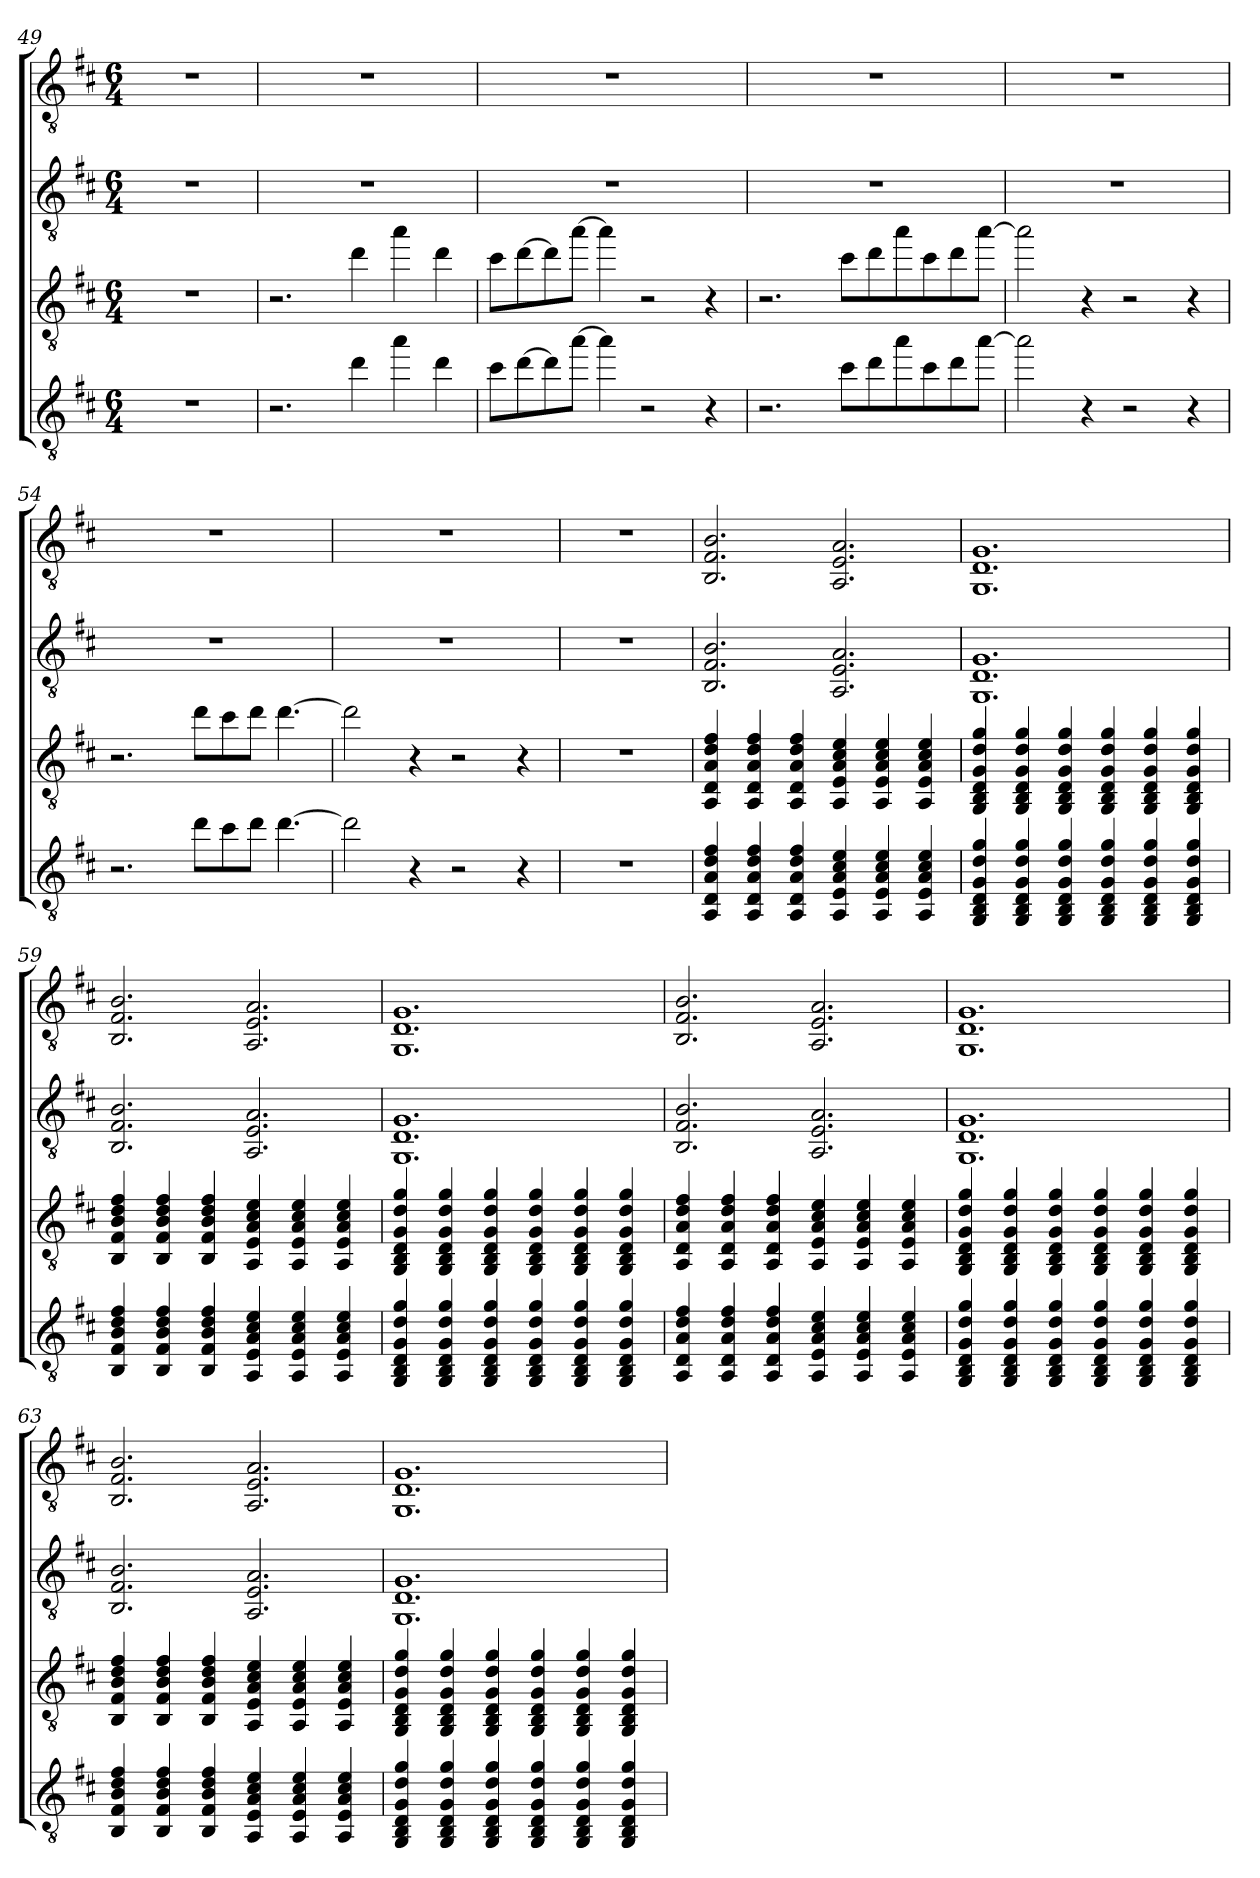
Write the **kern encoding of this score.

**kern	**kern	**kern	**kern
*part4	*part3	*part2	*part1
*staff4	*staff3	*staff2	*staff1
*clefGv2	*clefGv2	*clefGv2	*clefGv2
*k[f#c#]	*k[f#c#]	*k[f#c#]	*k[f#c#]
*M6/4	*M6/4	*M6/4	*M6/4
=49	=49	=49	=49
1.r	1.r	1.r	1.r
!!LO:PB:g=z
=50	=50	=50	=50
2.r	2.r	1.r	1.r
4dd\	4dd\	.	.
4aa\	4aa\	.	.
4dd\	4dd\	.	.
=51	=51	=51	=51
8cc#\L	8cc#\L	1.r	1.r
[8dd\	[8dd\	.	.
8dd\]	8dd\]	.	.
[8aa\J	[8aa\J	.	.
4aa\]	4aa\]	.	.
2r	2r	.	.
4r	4r	.	.
=52	=52	=52	=52
2.r	2.r	1.r	1.r
8cc#\L	8cc#\L	.	.
8dd\	8dd\	.	.
8aa\	8aa\	.	.
8cc#\	8cc#\	.	.
8dd\	8dd\	.	.
[8aa\J	[8aa\J	.	.
=53	=53	=53	=53
2aa\]	2aa\]	1.r	1.r
4r	4r	.	.
2r	2r	.	.
4r	4r	.	.
=54	=54	=54	=54
2.r	2.r	1.r	1.r
8dd\L	8dd\L	.	.
8cc#\	8cc#\	.	.
8dd\J	8dd\J	.	.
[4.dd\	[4.dd\	.	.
!!LO:LB:g=z
=55	=55	=55	=55
2dd\]	2dd\]	1.r	1.r
4r	4r	.	.
2r	2r	.	.
4r	4r	.	.
=56	=56	=56	=56
1.r	1.r	1.r	1.r
=57	=57	=57	=57
4AA/ 4D/ 4A/ 4d/ 4f#/	4AA/ 4D/ 4A/ 4d/ 4f#/	2.BB/ 2.F#/ 2.B/	2.BB/ 2.F#/ 2.B/
4AA/ 4D/ 4A/ 4d/ 4f#/	4AA/ 4D/ 4A/ 4d/ 4f#/	.	.
4AA/ 4D/ 4A/ 4d/ 4f#/	4AA/ 4D/ 4A/ 4d/ 4f#/	.	.
4AA/ 4E/ 4A/ 4c#/ 4e/	4AA/ 4E/ 4A/ 4c#/ 4e/	2.AA/ 2.E/ 2.A/	2.AA/ 2.E/ 2.A/
4AA/ 4E/ 4A/ 4c#/ 4e/	4AA/ 4E/ 4A/ 4c#/ 4e/	.	.
4AA/ 4E/ 4A/ 4c#/ 4e/	4AA/ 4E/ 4A/ 4c#/ 4e/	.	.
=58	=58	=58	=58
4GG/ 4BB/ 4D/ 4G/ 4d/ 4g/	4GG/ 4BB/ 4D/ 4G/ 4d/ 4g/	1.GG 1.D 1.G	1.GG 1.D 1.G
4GG/ 4BB/ 4D/ 4G/ 4d/ 4g/	4GG/ 4BB/ 4D/ 4G/ 4d/ 4g/	.	.
4GG/ 4BB/ 4D/ 4G/ 4d/ 4g/	4GG/ 4BB/ 4D/ 4G/ 4d/ 4g/	.	.
4GG/ 4BB/ 4D/ 4G/ 4d/ 4g/	4GG/ 4BB/ 4D/ 4G/ 4d/ 4g/	.	.
4GG/ 4BB/ 4D/ 4G/ 4d/ 4g/	4GG/ 4BB/ 4D/ 4G/ 4d/ 4g/	.	.
4GG/ 4BB/ 4D/ 4G/ 4d/ 4g/	4GG/ 4BB/ 4D/ 4G/ 4d/ 4g/	.	.
=59	=59	=59	=59
4BB/ 4F#/ 4B/ 4d/ 4f#/	4BB/ 4F#/ 4B/ 4d/ 4f#/	2.BB/ 2.F#/ 2.B/	2.BB/ 2.F#/ 2.B/
4BB/ 4F#/ 4B/ 4d/ 4f#/	4BB/ 4F#/ 4B/ 4d/ 4f#/	.	.
4BB/ 4F#/ 4B/ 4d/ 4f#/	4BB/ 4F#/ 4B/ 4d/ 4f#/	.	.
4AA/ 4E/ 4A/ 4c#/ 4e/	4AA/ 4E/ 4A/ 4c#/ 4e/	2.AA/ 2.E/ 2.A/	2.AA/ 2.E/ 2.A/
4AA/ 4E/ 4A/ 4c#/ 4e/	4AA/ 4E/ 4A/ 4c#/ 4e/	.	.
4AA/ 4E/ 4A/ 4c#/ 4e/	4AA/ 4E/ 4A/ 4c#/ 4e/	.	.
!!LO:LB:g=z
=60	=60	=60	=60
4GG/ 4BB/ 4D/ 4G/ 4d/ 4g/	4GG/ 4BB/ 4D/ 4G/ 4d/ 4g/	1.GG 1.D 1.G	1.GG 1.D 1.G
4GG/ 4BB/ 4D/ 4G/ 4d/ 4g/	4GG/ 4BB/ 4D/ 4G/ 4d/ 4g/	.	.
4GG/ 4BB/ 4D/ 4G/ 4d/ 4g/	4GG/ 4BB/ 4D/ 4G/ 4d/ 4g/	.	.
4GG/ 4BB/ 4D/ 4G/ 4d/ 4g/	4GG/ 4BB/ 4D/ 4G/ 4d/ 4g/	.	.
4GG/ 4BB/ 4D/ 4G/ 4d/ 4g/	4GG/ 4BB/ 4D/ 4G/ 4d/ 4g/	.	.
4GG/ 4BB/ 4D/ 4G/ 4d/ 4g/	4GG/ 4BB/ 4D/ 4G/ 4d/ 4g/	.	.
=61	=61	=61	=61
4AA/ 4D/ 4A/ 4d/ 4f#/	4AA/ 4D/ 4A/ 4d/ 4f#/	2.BB/ 2.F#/ 2.B/	2.BB/ 2.F#/ 2.B/
4AA/ 4D/ 4A/ 4d/ 4f#/	4AA/ 4D/ 4A/ 4d/ 4f#/	.	.
4AA/ 4D/ 4A/ 4d/ 4f#/	4AA/ 4D/ 4A/ 4d/ 4f#/	.	.
4AA/ 4E/ 4A/ 4c#/ 4e/	4AA/ 4E/ 4A/ 4c#/ 4e/	2.AA/ 2.E/ 2.A/	2.AA/ 2.E/ 2.A/
4AA/ 4E/ 4A/ 4c#/ 4e/	4AA/ 4E/ 4A/ 4c#/ 4e/	.	.
4AA/ 4E/ 4A/ 4c#/ 4e/	4AA/ 4E/ 4A/ 4c#/ 4e/	.	.
=62	=62	=62	=62
4GG/ 4BB/ 4D/ 4G/ 4d/ 4g/	4GG/ 4BB/ 4D/ 4G/ 4d/ 4g/	1.GG 1.D 1.G	1.GG 1.D 1.G
4GG/ 4BB/ 4D/ 4G/ 4d/ 4g/	4GG/ 4BB/ 4D/ 4G/ 4d/ 4g/	.	.
4GG/ 4BB/ 4D/ 4G/ 4d/ 4g/	4GG/ 4BB/ 4D/ 4G/ 4d/ 4g/	.	.
4GG/ 4BB/ 4D/ 4G/ 4d/ 4g/	4GG/ 4BB/ 4D/ 4G/ 4d/ 4g/	.	.
4GG/ 4BB/ 4D/ 4G/ 4d/ 4g/	4GG/ 4BB/ 4D/ 4G/ 4d/ 4g/	.	.
4GG/ 4BB/ 4D/ 4G/ 4d/ 4g/	4GG/ 4BB/ 4D/ 4G/ 4d/ 4g/	.	.
=63	=63	=63	=63
4BB/ 4F#/ 4B/ 4d/ 4f#/	4BB/ 4F#/ 4B/ 4d/ 4f#/	2.BB/ 2.F#/ 2.B/	2.BB/ 2.F#/ 2.B/
4BB/ 4F#/ 4B/ 4d/ 4f#/	4BB/ 4F#/ 4B/ 4d/ 4f#/	.	.
4BB/ 4F#/ 4B/ 4d/ 4f#/	4BB/ 4F#/ 4B/ 4d/ 4f#/	.	.
4AA/ 4E/ 4A/ 4c#/ 4e/	4AA/ 4E/ 4A/ 4c#/ 4e/	2.AA/ 2.E/ 2.A/	2.AA/ 2.E/ 2.A/
4AA/ 4E/ 4A/ 4c#/ 4e/	4AA/ 4E/ 4A/ 4c#/ 4e/	.	.
4AA/ 4E/ 4A/ 4c#/ 4e/	4AA/ 4E/ 4A/ 4c#/ 4e/	.	.
!!LO:PB:g=z
=64	=64	=64	=64
4GG/ 4BB/ 4D/ 4G/ 4d/ 4g/	4GG/ 4BB/ 4D/ 4G/ 4d/ 4g/	1.GG 1.D 1.G	1.GG 1.D 1.G
4GG/ 4BB/ 4D/ 4G/ 4d/ 4g/	4GG/ 4BB/ 4D/ 4G/ 4d/ 4g/	.	.
4GG/ 4BB/ 4D/ 4G/ 4d/ 4g/	4GG/ 4BB/ 4D/ 4G/ 4d/ 4g/	.	.
4GG/ 4BB/ 4D/ 4G/ 4d/ 4g/	4GG/ 4BB/ 4D/ 4G/ 4d/ 4g/	.	.
4GG/ 4BB/ 4D/ 4G/ 4d/ 4g/	4GG/ 4BB/ 4D/ 4G/ 4d/ 4g/	.	.
4GG/ 4BB/ 4D/ 4G/ 4d/ 4g/	4GG/ 4BB/ 4D/ 4G/ 4d/ 4g/	.	.
=	=	=	=
*-	*-	*-	*-
